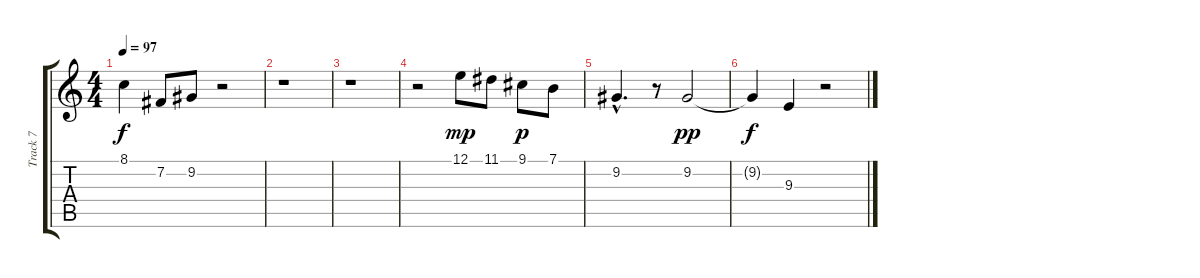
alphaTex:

\track ("Track 7" "Track 7") {instrument panflute}
\staff {score tabs}
\tuning (E4 B3 G3 D3 A2 E2) {hide}
\ts (4 4)
\tempo 97
\clef g2
\ks c
8.1{t}.4{dy f} 7.2.8 9.2.8 r.2 |
r.1 |
r.1 |
r.2 12.1.8{dy mp} 11.1.8 9.1.8{dy p} 7.1.8 |
9.2{hac}.4{d} r.8 9.2.2{dy pp} |
9.2{t}.4{dy f} 9.3.4 r.2
